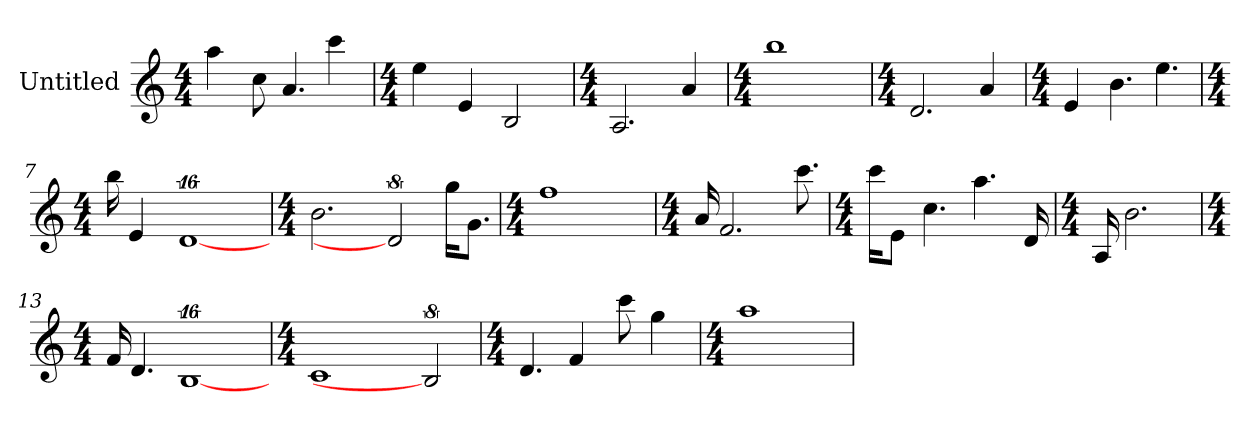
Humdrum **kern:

**kern
*part1
*staff1
*I"Untitled
*k[]
*C:
*M4/4
=1
4aa
8cc
!LO:N:vis=4.
4a
4ccc
=2
*k[]
*C:
*M4/4
4ee
4e
2B
=3
*k[]
*C:
*M4/4
!LO:N:vis=2.
2A
4a
=4
*k[]
*C:
*M4/4
1bb
=5
*k[]
*C:
*M4/4
!LO:N:vis=2.
2d
4a
=6
*k[]
*C:
*M4/4
4e
!LO:N:vis=4.
4b
!LO:N:vis=4.
4ee
=7
*k[]
*C:
*M4/4
16bb
4e
[16%11d
=8
*k[]
*C:
*M4/4
!LO:N:vis=2.
2b
16%5d]
16ggKL
!LO:N:vis=8.
8gJ
=9
*k[]
*C:
*M4/4
1ff
=10
*k[]
*C:
*M4/4
16a
!LO:N:vis=2.
2f
!LO:N:vis=8.
8ccc
=11
*k[]
*C:
*M4/4
16cccKL
8eJ
!LO:N:vis=4.
4cc
!LO:N:vis=4.
4aa
16d
=12
*k[]
*C:
*M4/4
16A
!LO:N:vis=2.
2b
=13
*k[]
*C:
*M4/4
16f
!LO:N:vis=4.
4d
[16%11B
=14
*k[]
*C:
*M4/4
1c
16%5B]
=15
*k[]
*C:
*M4/4
!LO:N:vis=4.
4d
4f
8ccc
4gg
=16
*k[]
*C:
*M4/4
1aa
=
*-
